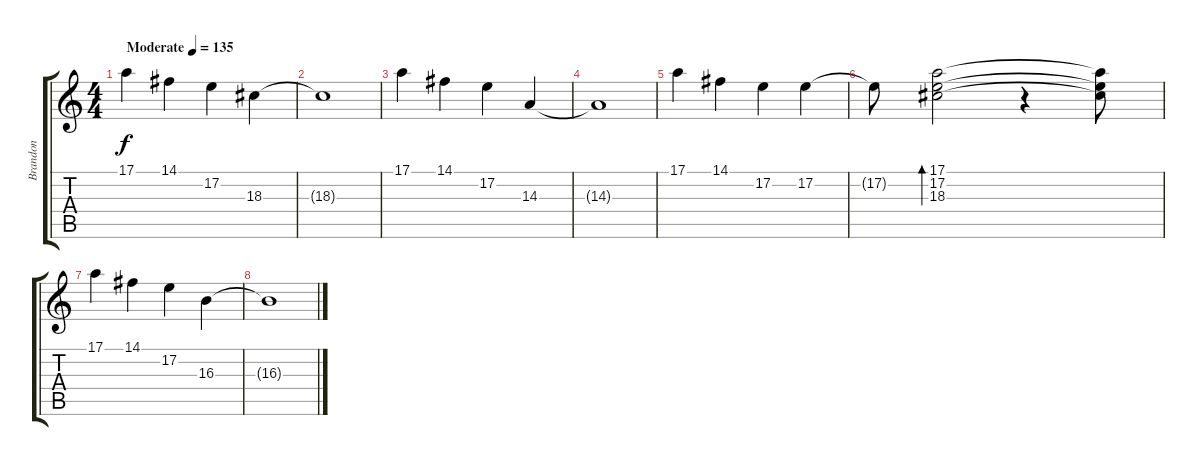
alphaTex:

\track ("Brandon" "Brandon") {instrument musicbox}
\staff {score tabs}
\tuning (E4 B3 G3 D3 A2 E2) {hide}
\ts (4 4)
\tempo (135 "Moderate")
\clef g2
\ks c
17.1.4{dy f instrument musicbox} 14.1.4 17.2.4 18.3.4 |
18.3{t}.1 |
17.1.4 14.1.4 17.2.4 14.3.4 |
14.3{t}.1 |
17.1.4 14.1.4 17.2.4 17.2.4 |
17.2{t}.8 (17.1 17.2 18.3).2{bd 480} r.4 (17.1{t} 17.2{t} 18.3{t}).8 |
17.1.4 14.1.4 17.2.4 16.3.4 |
16.3{t}.1
